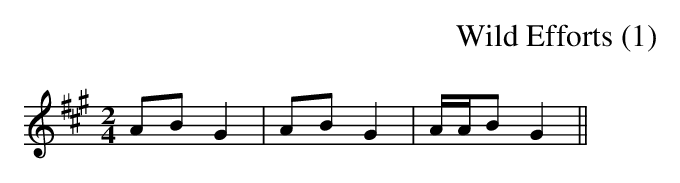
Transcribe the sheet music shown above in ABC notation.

X:1
T:Wild Efforts (1)
M:2/4
L:1/8
K:A
AB G2|AB G2|A/A/B G2||
